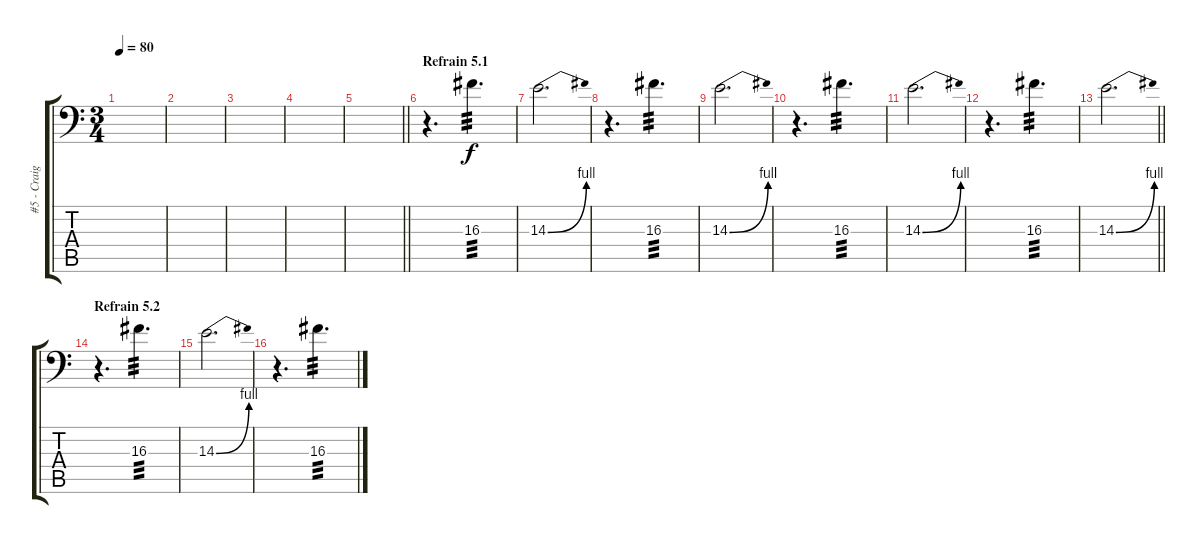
\track ("#5 - Craig Jones" "#5 - Craig") {instrument brightacousticpiano}
\staff {score tabs}
\tuning (B3 Gb3 D3 A2 E2 A1) {hide}
\ts (3 4)
\tempo 80
\clef f4
\ks c
|
|
|
|
\barLineRight lightlight
|
\section ("" "Refrain 5.1")
r.4{d volume 16 instrument ocarina} 16.3.4{d tp 3} |
14.3{be (bend 0 0 60 4)}.2{d} |
r.4{d volume 16 instrument ocarina} 16.3.4{d tp 3} |
14.3{be (bend 0 0 60 4)}.2{d} |
r.4{d volume 16 instrument ocarina} 16.3.4{d tp 3} |
14.3{be (bend 0 0 60 4)}.2{d} |
r.4{d volume 16 instrument ocarina} 16.3.4{d tp 3} |
\barLineRight lightlight
14.3{be (bend 0 0 60 4)}.2{d} |
\section ("" "Refrain 5.2")
r.4{d volume 16 instrument ocarina} 16.3.4{d tp 3} |
14.3{be (bend 0 0 60 4)}.2{d} |
r.4{d volume 16 instrument ocarina} 16.3.4{d tp 3}
